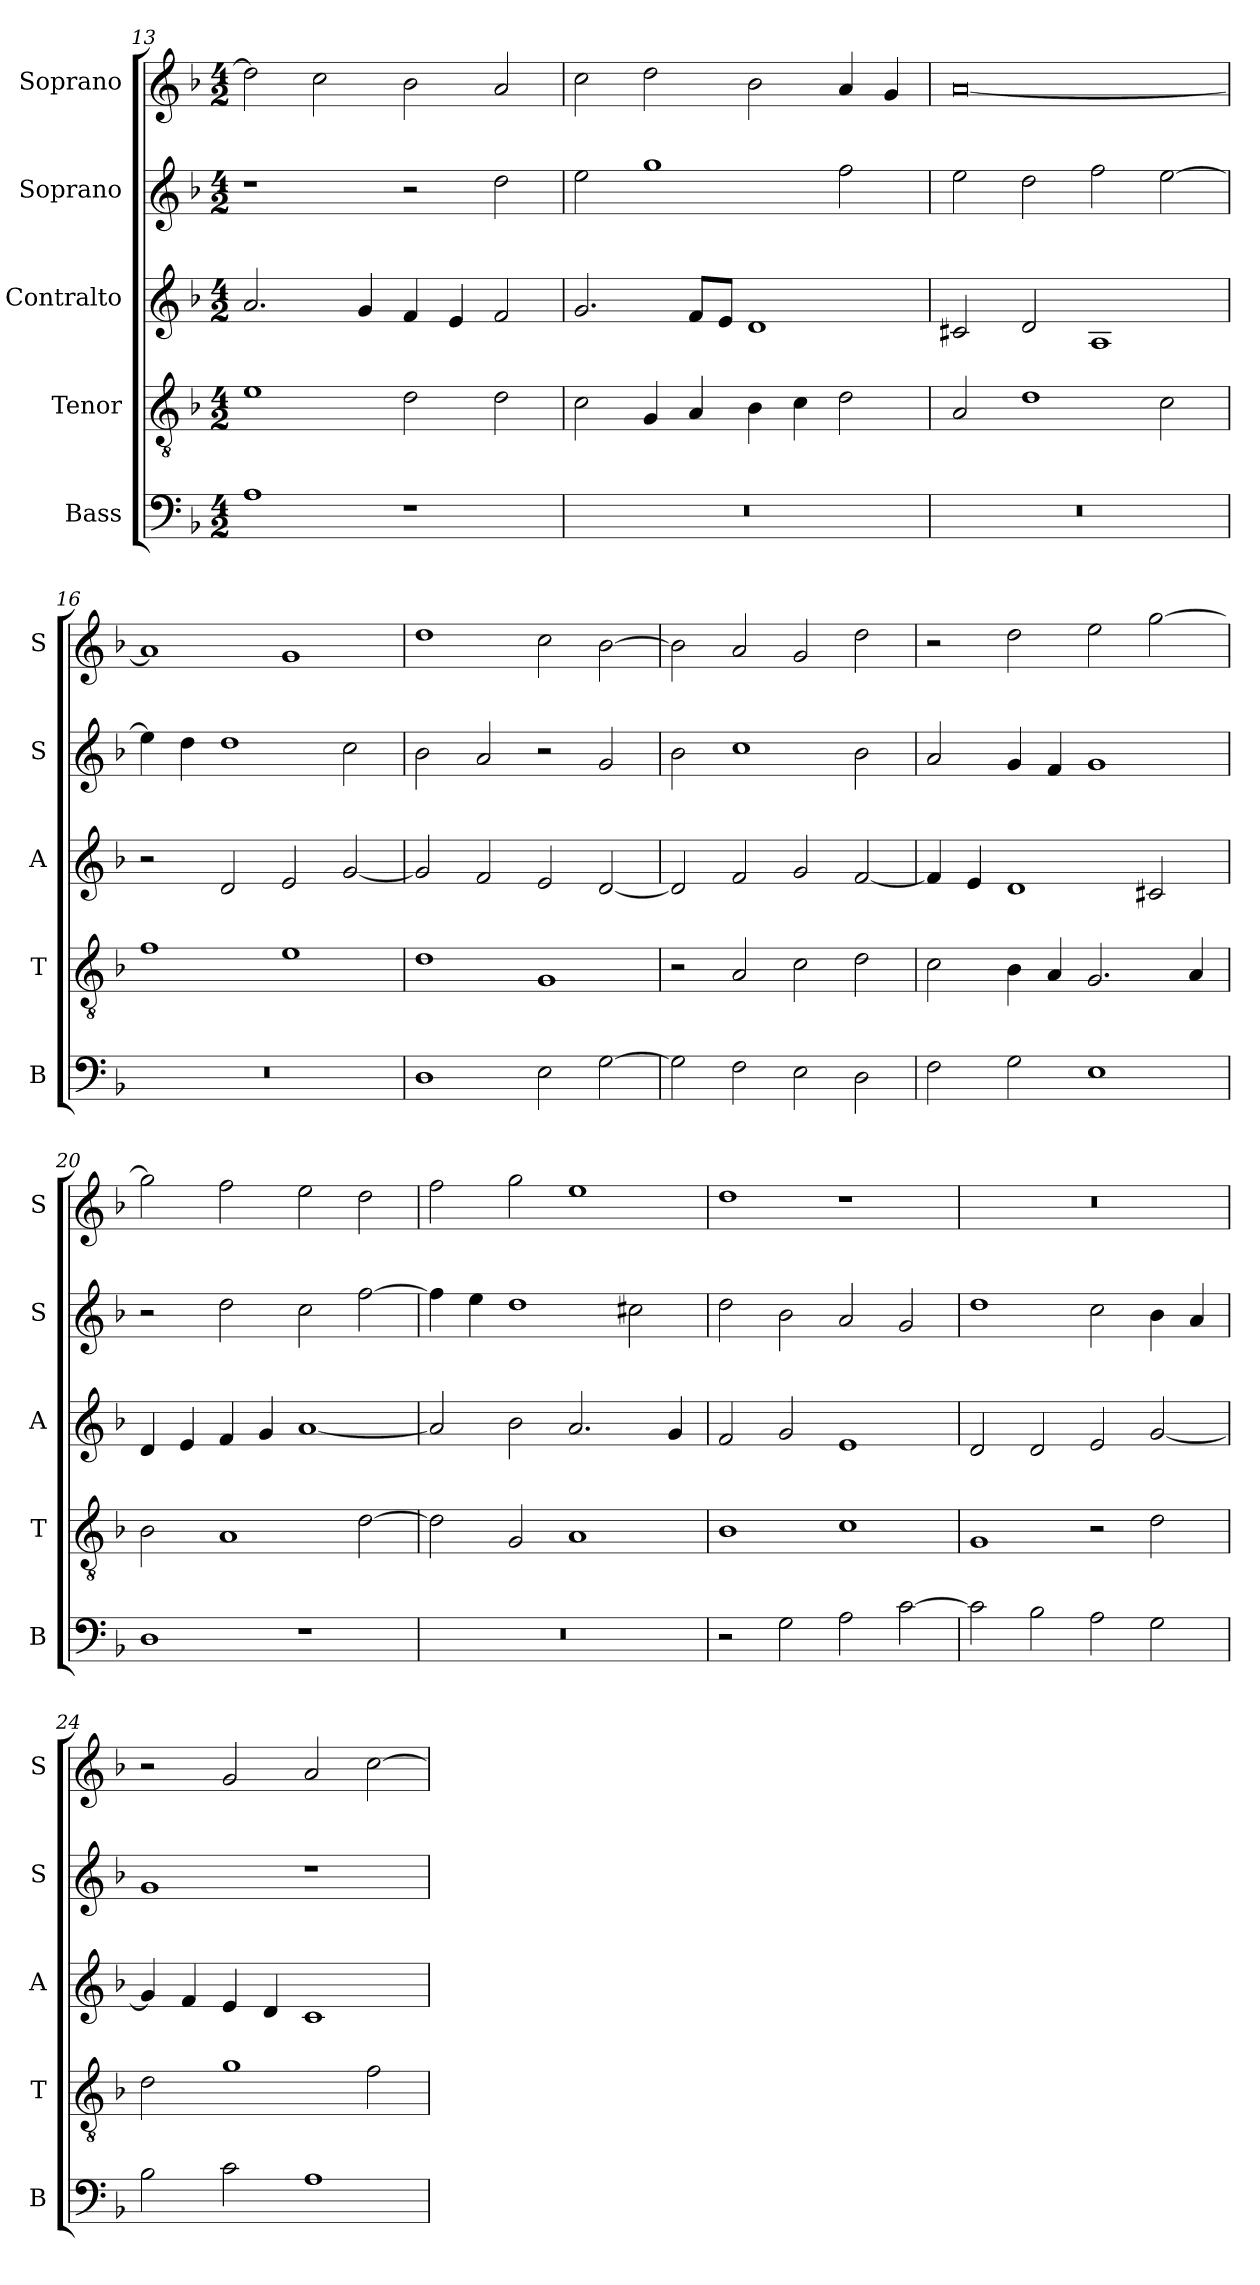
**kern	**kern	**kern	**kern	**kern
*part5	*part4	*part3	*part2	*part1
*staff5	*staff4	*staff3	*staff2	*staff1
*I"Bass	*I"Tenor	*I"Contralto	*I"Soprano	*I"Soprano
*I'B	*I'T	*I'A	*I'S	*I'S
*clefF4	*clefGv2	*clefG2	*clefG2	*clefG2
*k[b-]	*k[b-]	*k[b-]	*k[b-]	*k[b-]
*G:dor	*G:dor	*G:dor	*G:dor	*G:dor
*M4/2	*M4/2	*M4/2	*M4/2	*M4/2
=13	=13	=13	=13	=13
1A	1e	2.a	1r	2dd]
.	.	.	.	2cc
.	.	4g	.	.
1r	2d	4f	2r	2b-
.	.	4e	.	.
.	2d	2f	2dd	2a
=14	=14	=14	=14	=14
0r	2c	2.g	2ee	2cc
.	4G	.	1gg	2dd
.	4A	8f/L	.	.
.	.	8e/J	.	.
.	4B-	1d	.	2b-
.	4c	.	.	.
.	2d	.	2ff	4a
.	.	.	.	4g
=15	=15	=15	=15	=15
0r	2A	2c#X	2ee	[0a
.	1d	2d	2dd	.
.	.	1A	2ff	.
.	2c	.	[2ee	.
=16	=16	=16	=16	=16
0r	1f	2r	4ee]	1a]
.	.	.	4dd	.
.	.	2d	1dd	.
.	1e	2e	.	1g
.	.	[2g	2cc	.
=17	=17	=17	=17	=17
1D	1d	2g]	2b-	1dd
.	.	2f	2a	.
2E	1G	2e	2r	2cc
[2G	.	[2d	2g	[2b-
=18	=18	=18	=18	=18
2G]	2r	2d]	2b-	2b-]
2F	2A	2f	1cc	2a
2E	2c	2g	.	2g
2D	2d	[2f	2b-	2dd
=19	=19	=19	=19	=19
2F	2c	4f]	2a	2r
.	.	4e	.	.
2G	4B-	1d	4g	2dd
.	4A	.	4f	.
1E	2.G	.	1g	2ee
.	.	2c#X	.	[2gg
.	4A	.	.	.
=20	=20	=20	=20	=20
1D	2B-	4d	2r	2gg]
.	.	4e	.	.
.	1A	4f	2dd	2ff
.	.	4g	.	.
1r	.	[1a	2cc	2ee
.	[2d	.	[2ff	2dd
=21	=21	=21	=21	=21
0r	2d]	2a]	4ff]	2ff
.	.	.	4ee	.
.	2G	2b-	1dd	2gg
.	1A	2.a	.	1ee
.	.	.	2cc#X	.
.	.	4g	.	.
=22	=22	=22	=22	=22
2r	1B-	2f	2dd	1dd
2G	.	2g	2b-	.
2A	1c	1e	2a	1r
[2c	.	.	2g	.
=23	=23	=23	=23	=23
2c]	1G	2d	1dd	0r
2B-	.	2d	.	.
2A	2r	2e	2cc	.
2G	2d	[2g	4b-	.
.	.	.	4a	.
=24	=24	=24	=24	=24
2B-	2d	4g]	1g	2r
.	.	4f	.	.
2c	1g	4e	.	2g
.	.	4d	.	.
1A	.	1c	1r	2a
.	2f	.	.	[2cc
=	=	=	=	=
*-	*-	*-	*-	*-
